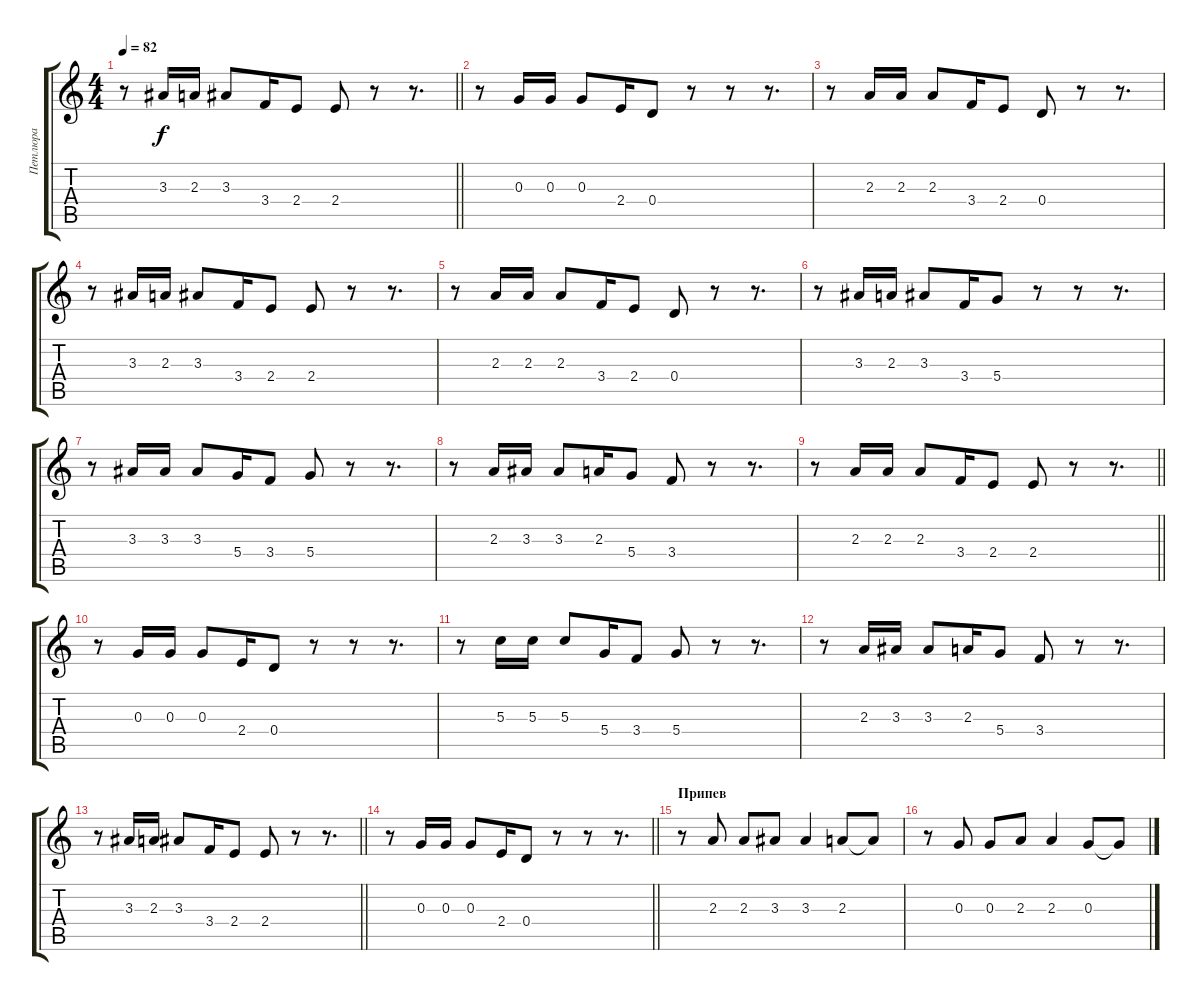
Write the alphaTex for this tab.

\track ("Петлюра" "Петлюра") {instrument electricguitarmuted}
\staff {score tabs}
\tuning (E4 B3 G3 D3 A2 E2) {hide}
\ts (4 4)
\tempo 82
\clef g2
\barLineRight lightlight
\ks c
r.8{dy f} 3.3.16 2.3.16 3.3.8 3.4.16 2.4.8 2.4.8 r.8 r.8{d} |
\section ("" "")
r.8 0.3.16 0.3.16 0.3.8 2.4.16 0.4.8 r.8 r.8 r.8{d} |
r.8 2.3.16 2.3.16 2.3.8 3.4.16 2.4.8 0.4.8 r.8 r.8{d} |
r.8 3.3.16 2.3.16 3.3.8 3.4.16 2.4.8 2.4.8 r.8 r.8{d} |
r.8 2.3.16 2.3.16 2.3.8 3.4.16 2.4.8 0.4.8 r.8 r.8{d} |
r.8 3.3.16 2.3.16 3.3.8 3.4.16 5.4.8 r.8 r.8 r.8{d} |
r.8 3.3.16 3.3.16 3.3.8 5.4.16 3.4.8 5.4.8 r.8 r.8{d} |
r.8 2.3.16 3.3.16 3.3.8 2.3.16 5.4.8 3.4.8 r.8 r.8{d} |
\barLineRight lightlight
r.8 2.3.16 2.3.16 2.3.8 3.4.16 2.4.8 2.4.8 r.8 r.8{d} |
r.8 0.3.16 0.3.16 0.3.8 2.4.16 0.4.8 r.8 r.8 r.8{d} |
r.8 5.3.16 5.3.16 5.3.8 5.4.16 3.4.8 5.4.8 r.8 r.8{d} |
r.8 2.3.16 3.3.16 3.3.8 2.3.16 5.4.8 3.4.8 r.8 r.8{d} |
\barLineRight lightlight
r.8 3.3.16 2.3.16 3.3.8 3.4.16 2.4.8 2.4.8 r.8 r.8{d} |
\barLineRight lightlight
r.8 0.3.16 0.3.16 0.3.8 2.4.16 0.4.8 r.8 r.8 r.8{d} |
\section ("" "Припев")
r.8 2.3.8 2.3.8 3.3.8 3.3.4 2.3.8 2.3{t}.8 |
r.8 0.3.8 0.3.8 2.3.8 2.3.4 0.3.8 0.3{t}.8
